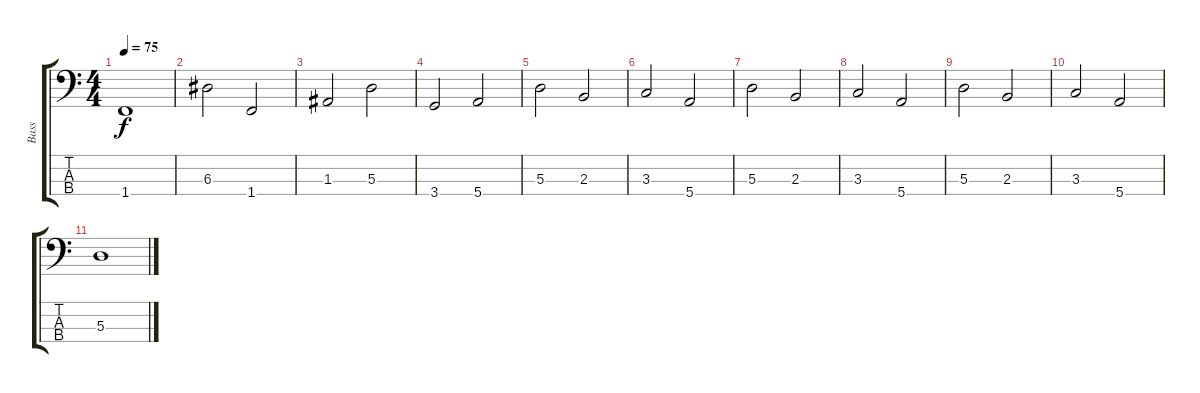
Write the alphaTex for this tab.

\track ("Bass" "Bass") {instrument fretlessbass}
\staff {score tabs}
\tuning (G2 D2 A1 E1) {hide}
\ts (4 4)
\tempo 75
\clef f4
\ks c
1.4.1{dy f} |
6.3.2 1.4.2 |
1.3.2 5.3.2 |
3.4.2 5.4.2 |
5.3.2 2.3.2 |
3.3.2 5.4.2 |
5.3.2 2.3.2 |
3.3.2 5.4.2 |
5.3.2 2.3.2 |
3.3.2 5.4.2 |
5.3.1
